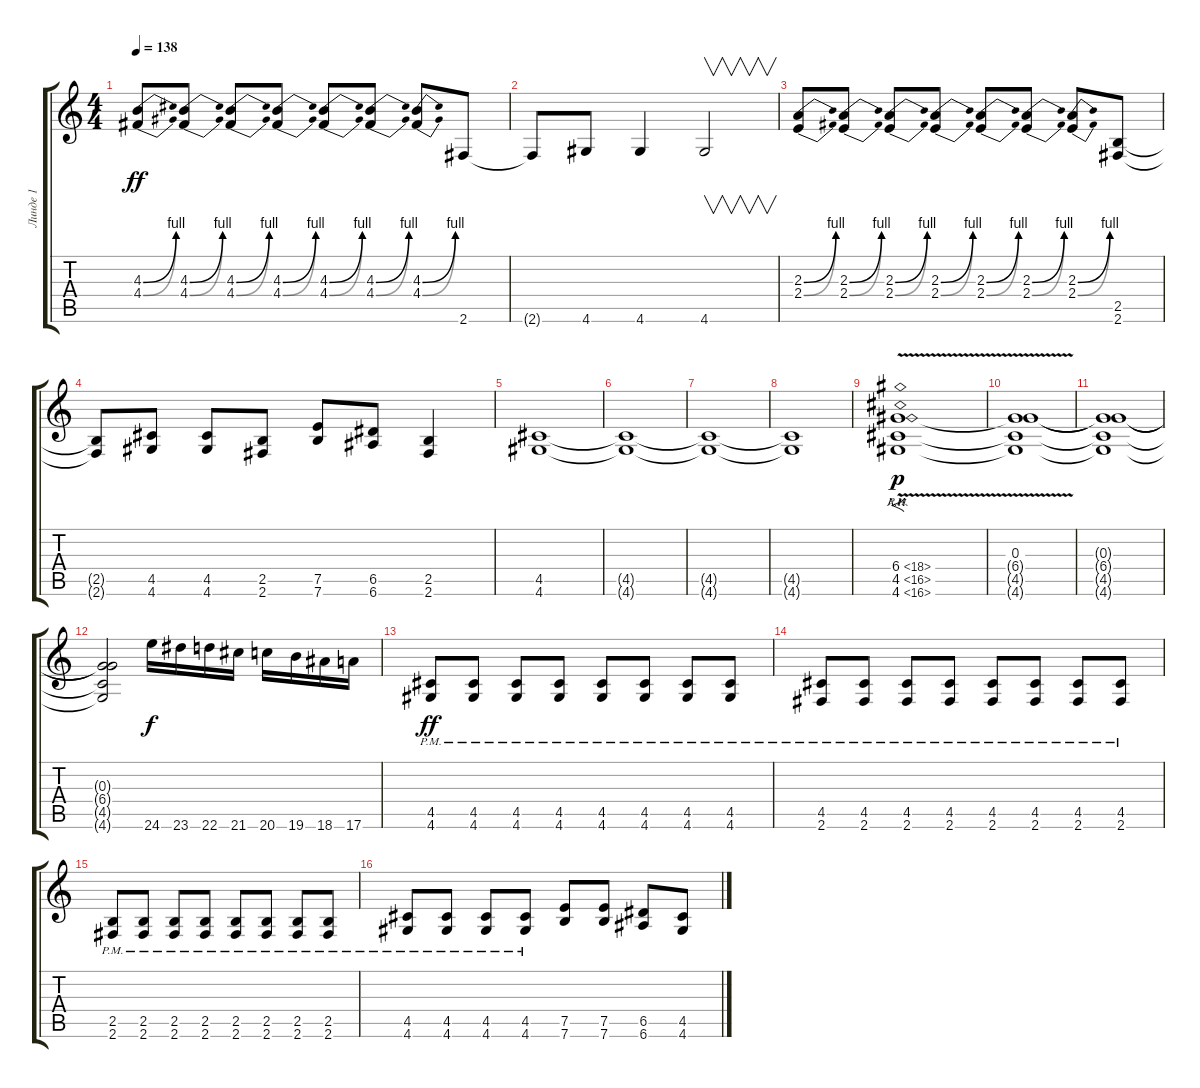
\track ("Линде 1" "Линде 1") {instrument distortionguitar}
\staff {score tabs}
\tuning (E4 B3 G3 D3 A2 E2) {hide}
\ts (4 4)
\tempo 138
\clef g2
\ks c
(4.3{be (bend 0 0 60 4)} 4.4{be (bend 0 0 60 4)}).8{dy ff} (4.3{be (bend 0 0 60 4)} 4.4{be (bend 0 0 60 4)}).8 (4.3{be (bend 0 0 60 4)} 4.4{be (bend 0 0 60 4)}).8 (4.3{be (bend 0 0 60 4)} 4.4{be (bend 0 0 60 4)}).8 (4.3{be (bend 0 0 60 4)} 4.4{be (bend 0 0 60 4)}).8 (4.3{be (bend 0 0 60 4)} 4.4{be (bend 0 0 60 4)}).8 (4.3{be (bend 0 0 60 4)} 4.4{be (bend 0 0 60 4)}).8 2.6.8 |
2.6{t}.8 4.6.8 4.6.4 4.6.2{v} |
(2.3{be (bend 0 0 60 4)} 2.4{be (bend 0 0 60 4)}).8 (2.3{be (bend 0 0 60 4)} 2.4{be (bend 0 0 60 4)}).8 (2.3{be (bend 0 0 60 4)} 2.4{be (bend 0 0 60 4)}).8 (2.3{be (bend 0 0 60 4)} 2.4{be (bend 0 0 60 4)}).8 (2.3{be (bend 0 0 60 4)} 2.4{be (bend 0 0 60 4)}).8 (2.3{be (bend 0 0 60 4)} 2.4{be (bend 0 0 60 4)}).8 (2.3{be (bend 0 0 60 4)} 2.4{be (bend 0 0 60 4)}).8 (2.5 2.6).8 |
(2.5{t} 2.6{t}).8 (4.5 4.6).8 (4.5 4.6).8 (2.5 2.6).8 (7.5 7.6).8 (6.5 6.6).8 (2.5 2.6).4 |
(4.5 4.6).1{volume 7} |
(4.5{t} 4.6{t}).1 |
(4.5{t} 4.6{t}).1 |
(4.5{t} 4.6{t}).1 |
(6.4{ph 12} 4.5{ah 12 v} 4.6{ph 12}).1{f dy p volume 16} |
(0.3 6.4{t} 4.5{t} 4.6{t}).1 |
(0.3{t} 6.4{t} 4.5{t} 4.6{t}).1 |
(0.3{t} 6.4{t} 4.5{t} 4.6{t}).2 24.6.16{dy f instrument guitarfretnoise} 23.6.16 22.6.16 21.6.16 20.6.16 19.6.16 18.6.16 17.6.16 |
(4.5{pm} 4.6{pm}).8{dy ff instrument distortionguitar} (4.5{pm} 4.6{pm}).8 (4.5{pm} 4.6{pm}).8 (4.5{pm} 4.6{pm}).8 (4.5{pm} 4.6{pm}).8 (4.5{pm} 4.6{pm}).8 (4.5{pm} 4.6{pm}).8 (4.5{pm} 4.6{pm}).8 |
(4.5{pm} 2.6{pm}).8 (4.5{pm} 2.6{pm}).8 (4.5{pm} 2.6{pm}).8 (4.5{pm} 2.6{pm}).8 (4.5{pm} 2.6{pm}).8 (4.5{pm} 2.6{pm}).8 (4.5{pm} 2.6{pm}).8 (4.5{pm} 2.6{pm}).8 |
(2.5{pm} 2.6{pm}).8 (2.5{pm} 2.6{pm}).8 (2.5{pm} 2.6{pm}).8 (2.5{pm} 2.6{pm}).8 (2.5{pm} 2.6{pm}).8 (2.5{pm} 2.6{pm}).8 (2.5{pm} 2.6{pm}).8 (2.5{pm} 2.6{pm}).8 |
(4.5{pm} 4.6{pm}).8 (4.5{pm} 4.6{pm}).8 (4.5{pm} 4.6{pm}).8 (4.5{pm} 4.6{pm}).8 (7.5 7.6).8 (7.5 7.6).8 (6.5 6.6).8 (4.5 4.6).8
